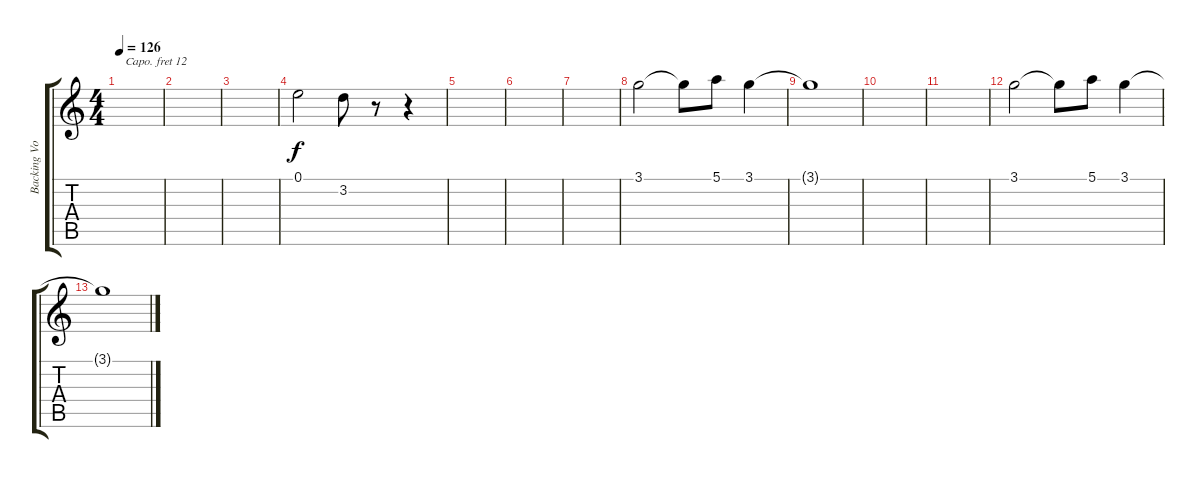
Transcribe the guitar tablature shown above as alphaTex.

\track ("Backing Vocals" "Backing Vo") {instrument oboe}
\staff {score tabs}
\capo 12
\tuning (E4 B3 G3 D3 A2 E2) {hide}
\ts (4 4)
\tempo 126
\clef g2
\ks c
|
|
|
0.1.2 3.2.8 r.8 r.4 |
|
|
|
3.1.2 3.1{t}.8 5.1.8 3.1.4 |
3.1{t}.1 |
|
|
3.1.2 3.1{t}.8 5.1.8 3.1.4 |
3.1{t}.1
